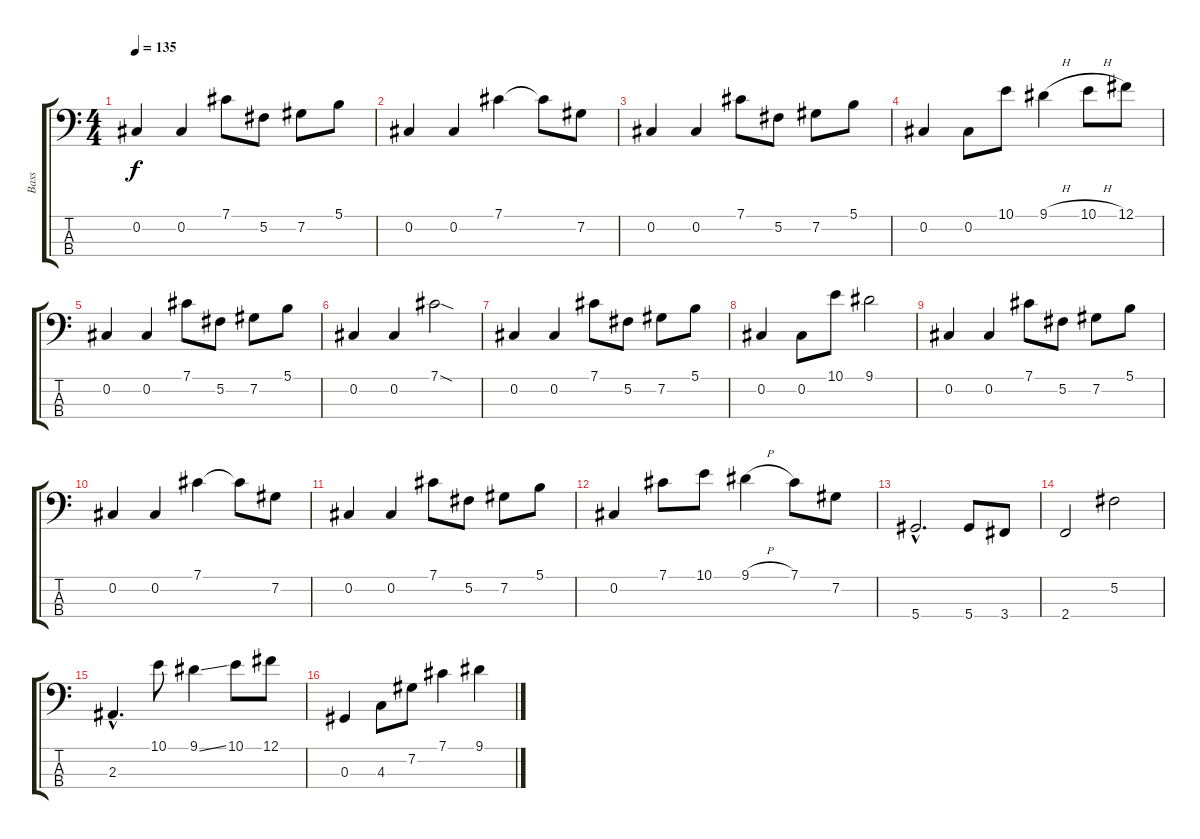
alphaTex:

\track ("Bass" "Bass") {instrument electricbassfinger}
\staff {score tabs}
\tuning (Gb2 Db2 Ab1 Eb1) {hide}
\ts (4 4)
\tempo 135
\clef f4
\ks c
0.2.4{dy f} 0.2.4 7.1.8 5.2.8 7.2.8 5.1.8 |
0.2.4 0.2.4 7.1.4 7.1{t}.8 7.2.8 |
0.2.4 0.2.4 7.1.8 5.2.8 7.2.8 5.1.8 |
0.2.4 0.2.8 10.1.8 9.1{h}.4 10.1{h}.8 12.1.8 |
0.2.4 0.2.4 7.1.8 5.2.8 7.2.8 5.1.8 |
0.2.4 0.2.4 7.1{sod}.2 |
0.2.4 0.2.4 7.1.8 5.2.8 7.2.8 5.1.8 |
0.2.4 0.2.8 10.1.8 9.1.2 |
0.2.4 0.2.4 7.1.8 5.2.8 7.2.8 5.1.8 |
0.2.4 0.2.4 7.1.4 7.1{t}.8 7.2.8 |
0.2.4 0.2.4 7.1.8 5.2.8 7.2.8 5.1.8 |
0.2.4 7.1.8 10.1.8 9.1{h}.4 7.1.8 7.2.8 |
5.4{hac}.2{d} 5.4.8 3.4.8 |
2.4.2 5.2.2 |
2.3{hac}.4{d} 10.1.8 9.1{ss}.4 10.1.8 12.1.8 |
0.3.4 4.3.8 7.2.8 7.1.4 9.1.4
